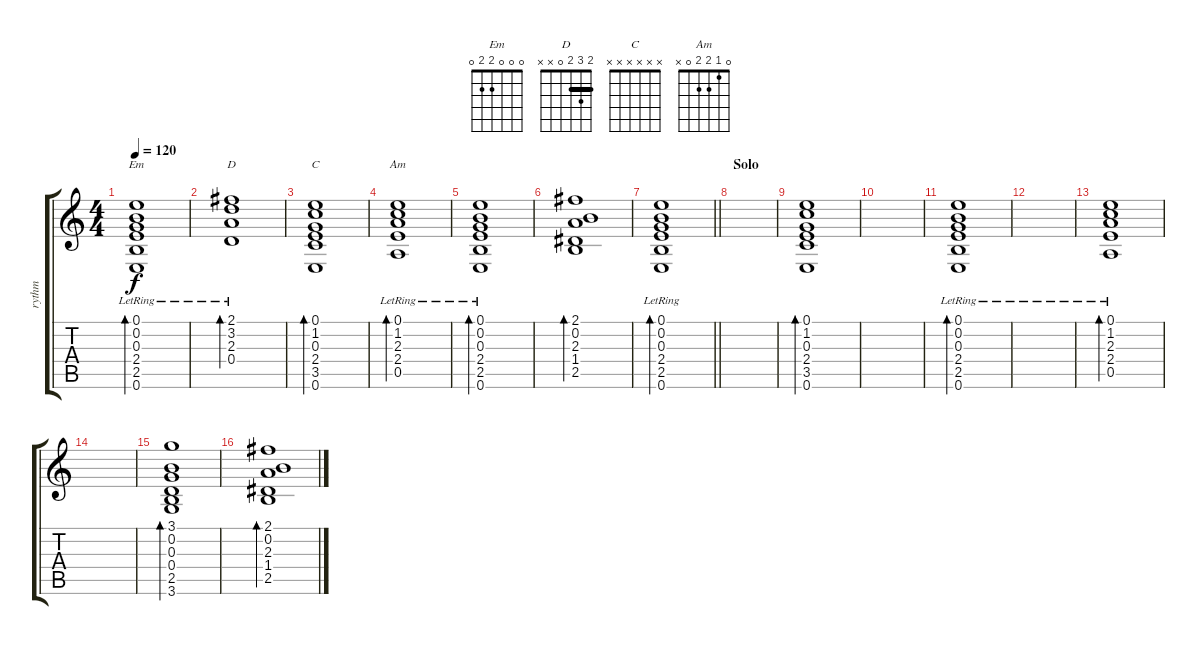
\track ("rythm" "rythm") {instrument acousticguitarsteel}
\staff {score tabs}
\tuning (E4 B3 G3 D3 A2 E2) {hide}
\chord ("Em" 0 0 0 2 2 0)
\chord ("D" 2 3 2 0 x x) {barre 2}
\chord ("C" x x x x x x)
\chord ("Am" 0 1 2 2 0 x)
\ts (4 4)
\tempo 120
\clef g2
\ks c
(0.1{lr} 0.2{lr} 0.3{lr} 2.4{lr} 2.5{lr} 0.6{lr}).1{bd 120 ch "Em" dy f} |
(2.1{lr} 3.2{lr} 2.3{lr} 0.4{lr}).1{bd 120 ch "D"} |
(0.1 1.2 0.3 2.4 3.5 0.6).1{bd 120 ch "C"} |
(0.1{lr} 1.2{lr} 2.3{lr} 2.4{lr} 0.5{lr}).1{bd 120 ch "Am"} |
(0.1{lr} 0.2{lr} 0.3{lr} 2.4{lr} 2.5{lr} 0.6{lr}).1{bd 120} |
(2.1 0.2 2.3 1.4 2.5).1{bd 120} |
\barLineRight lightlight
(0.1{lr} 0.2{lr} 0.3{lr} 2.4{lr} 2.5{lr} 0.6{lr}).1{bd 120} |
\section ("" "Solo")
|
(0.1 1.2 0.3 2.4 3.5 0.6).1{bd 120} |
|
(0.1{lr} 0.2{lr} 0.3{lr} 2.4{lr} 2.5{lr} 0.6{lr}).1{bd 120} |
|
(0.1{lr} 1.2{lr} 2.3{lr} 2.4{lr} 0.5{lr}).1{bd 120} |
|
(3.1 0.2 0.3 0.4 2.5 3.6).1{bd 120} |
(2.1 0.2 2.3 1.4 2.5).1{bd 120}
